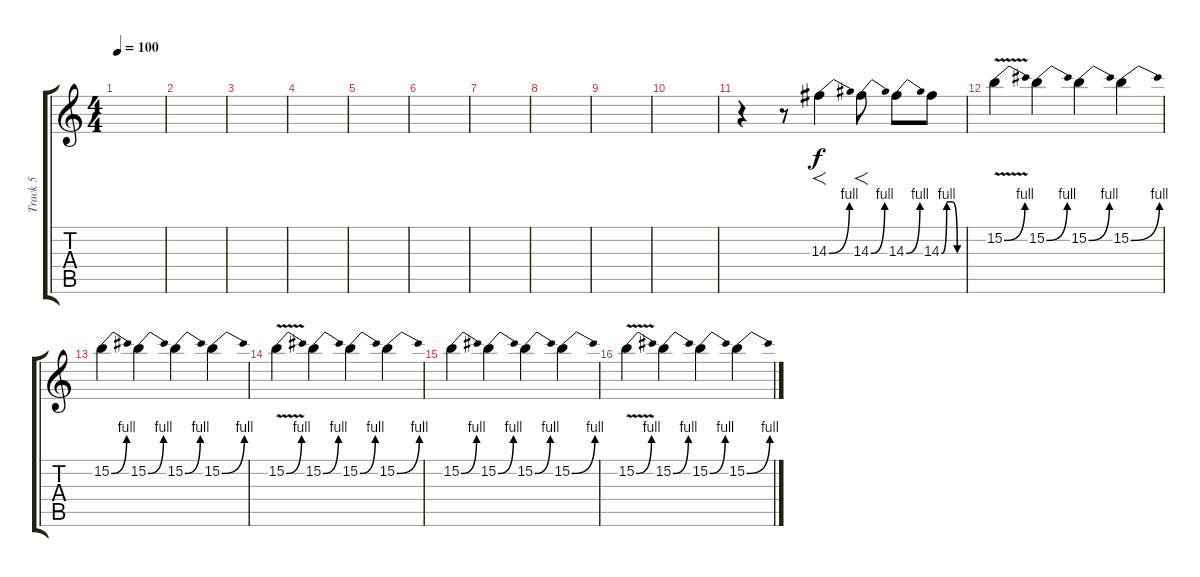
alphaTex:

\track ("Track 5" "Track 5") {instrument overdrivenguitar}
\staff {score tabs}
\tuning (Db4 Ab3 E3 B2 Gb2 Db2) {hide}
\ts (4 4)
\tempo 100
\clef g2
\ks c
|
|
|
|
|
|
|
|
|
|
r.4 r.8 14.3{be (bend 0 0 60 4)}.4{f} 14.3{be (bend 0 0 60 4)}.8{f} 14.3{be (bend 0 0 60 4)}.8 14.3{be (custom 0 0 15 4 30 4 45 0 60 0)}.8 |
15.2{be (bend 0 0 60 4) v}.4{volume 0} 15.2{be (bend 0 0 60 4)}.4 15.2{be (bend 0 0 60 4)}.4 15.2{be (bend 0 0 60 4)}.4 |
15.2{be (bend 0 0 60 4)}.4 15.2{be (bend 0 0 60 4)}.4 15.2{be (bend 0 0 60 4)}.4 15.2{be (bend 0 0 60 4)}.4{volume 12} |
15.2{be (bend 0 0 60 4) v}.4{volume 0} 15.2{be (bend 0 0 60 4)}.4 15.2{be (bend 0 0 60 4)}.4 15.2{be (bend 0 0 60 4)}.4 |
15.2{be (bend 0 0 60 4)}.4 15.2{be (bend 0 0 60 4)}.4 15.2{be (bend 0 0 60 4)}.4 15.2{be (bend 0 0 60 4)}.4{volume 12} |
15.2{be (bend 0 0 60 4) v}.4{volume 0} 15.2{be (bend 0 0 60 4)}.4 15.2{be (bend 0 0 60 4)}.4 15.2{be (bend 0 0 60 4)}.4
